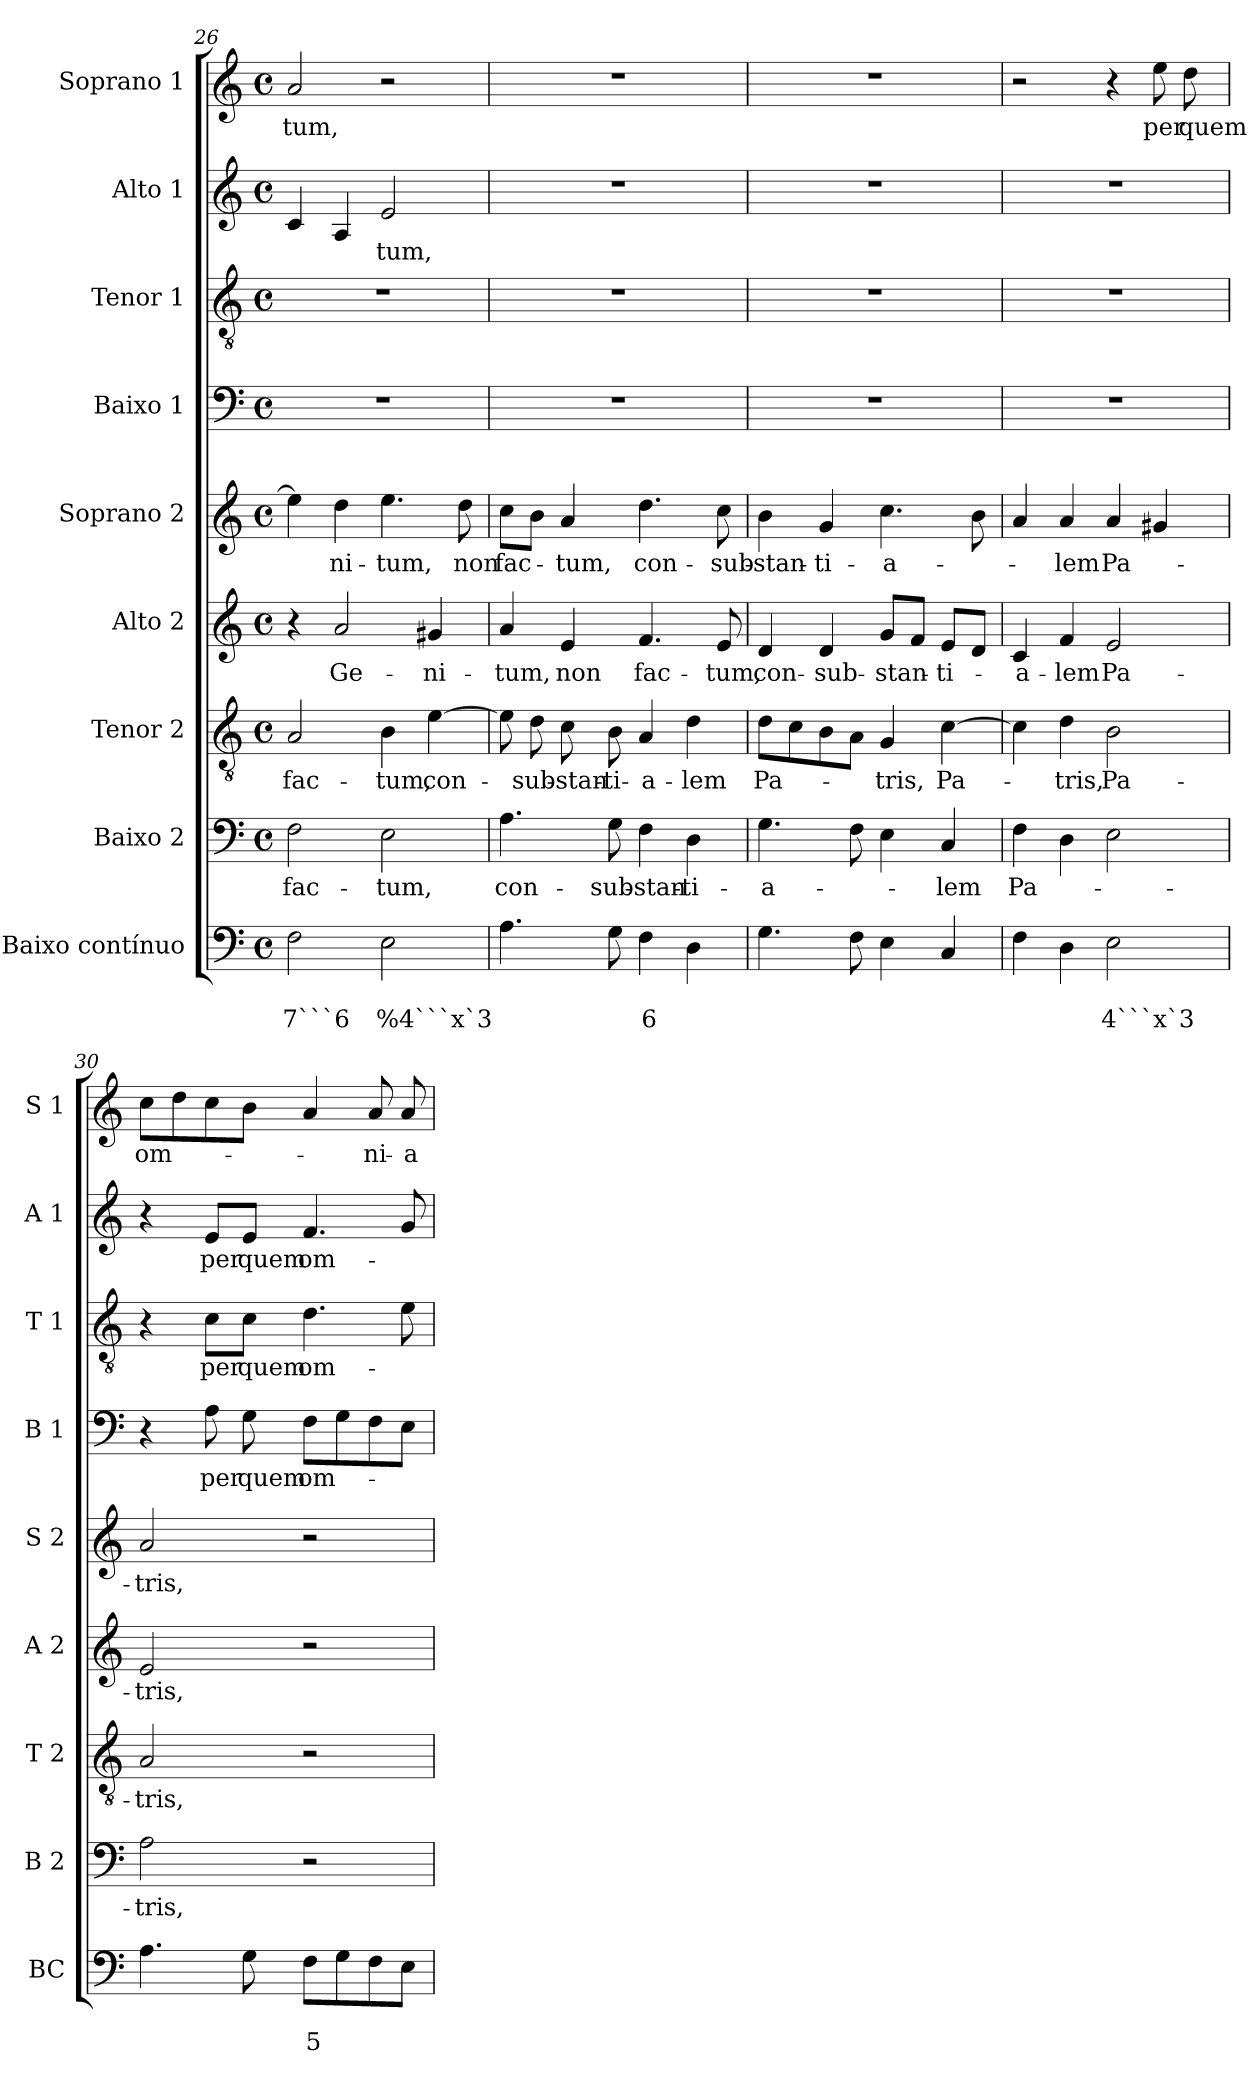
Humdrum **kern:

**kern	**text	**text	**kern	**text	**kern	**text	**kern	**text	**kern	**text	**kern	**text	**kern	**text	**kern	**text	**kern	**text
*part9	*part9	*part9	*part8	*part8	*part7	*part7	*part6	*part6	*part5	*part5	*part4	*part4	*part3	*part3	*part2	*part2	*part1	*part1
*staff9	*staff9	*staff9	*staff8	*staff8	*staff7	*staff7	*staff6	*staff6	*staff5	*staff5	*staff4	*staff4	*staff3	*staff3	*staff2	*staff2	*staff1	*staff1
*I"Baixo contínuo	*	*	*I"Baixo 2	*	*I"Tenor 2	*	*I"Alto 2	*	*I"Soprano 2	*	*I"Baixo 1	*	*I"Tenor 1	*	*I"Alto 1	*	*I"Soprano 1	*
*I'BC	*	*	*I'B 2	*	*I'T 2	*	*I'A 2	*	*I'S 2	*	*I'B 1	*	*I'T 1	*	*I'A 1	*	*I'S 1	*
*clefF4	*	*	*clefF4	*	*clefGv2	*	*clefG2	*	*clefG2	*	*clefF4	*	*clefGv2	*	*clefG2	*	*clefG2	*
*k[]	*	*	*k[]	*	*k[]	*	*k[]	*	*k[]	*	*k[]	*	*k[]	*	*k[]	*	*k[]	*
*C:	*	*	*C:	*	*C:	*	*C:	*	*C:	*	*C:	*	*C:	*	*C:	*	*C:	*
*M4/4	*	*	*M4/4	*	*M4/4	*	*M4/4	*	*M4/4	*	*M4/4	*	*M4/4	*	*M4/4	*	*M4/4	*
*met(c)	*	*	*met(c)	*	*met(c)	*	*met(c)	*	*met(c)	*	*met(c)	*	*met(c)	*	*met(c)	*	*met(c)	*
=26	=26	=26	=26	=26	=26	=26	=26	=26	=26	=26	=26	=26	=26	=26	=26	=26	=26	=26
!	!	!LO:LY:b	!	!LO:LY:b	!	!LO:LY:b	!	!	!	!	!	!	!	!	!	!	!	!LO:LY:b
2F\	.	7```6	2F\	fac-	2A/	fac-	4r	.	4ee\]	.	1r	.	1r	.	4c/	.	2a/	-tum,
!	!	!	!	!	!	!	!	!LO:LY:b	!	!LO:LY:b	!	!	!	!	!	!	!	!
.	.	.	.	.	.	.	2a/	Ge-	4dd\	-ni-	.	.	.	.	4A/	.	.	.
!	!	!LO:LY:b	!	!LO:LY:b	!	!LO:LY:b	!	!	!	!LO:LY:b	!	!	!	!	!	!LO:LY:b	!	!
2E\	.	%4```x`3	2E\	-tum,	4B\	-tum,	.	.	4.ee\	-tum,	.	.	.	.	2e/	-tum,	2r	.
!	!	!	!	!	!	!LO:LY:b	!	!LO:LY:b	!	!	!	!	!	!	!	!	!	!
.	.	.	.	.	[4e\	con-	4g#X/	-ni-	.	.	.	.	.	.	.	.	.	.
!	!	!	!	!	!	!	!	!	!	!LO:LY:b	!	!	!	!	!	!	!	!
.	.	.	.	.	.	.	.	.	8dd\	non	.	.	.	.	.	.	.	.
=27	=27	=27	=27	=27	=27	=27	=27	=27	=27	=27	=27	=27	=27	=27	=27	=27	=27	=27
!	!	!	!	!LO:LY:b	!	!	!	!LO:LY:b	!	!LO:LY:b	!	!	!	!	!	!	!	!
4.A\	.	.	4.A\	con-	8e\]	.	4a/	-tum,	8cc\L	fac-	1r	.	1r	.	1r	.	1r	.
!	!	!	!	!	!	!LO:LY:b	!	!	!	!	!	!	!	!	!	!	!	!
.	.	.	.	.	8d\	-sub-	.	.	8b\J	.	.	.	.	.	.	.	.	.
!	!	!	!	!	!	!LO:LY:b	!	!LO:LY:b	!	!LO:LY:b	!	!	!	!	!	!	!	!
.	.	.	.	.	8c\	-stan-	4e/	non	4a/	-tum,	.	.	.	.	.	.	.	.
!	!	!	!	!LO:LY:b	!	!LO:LY:b	!	!	!	!	!	!	!	!	!	!	!	!
8G\	.	.	8G\	-sub-	8B\	-ti-	.	.	.	.	.	.	.	.	.	.	.	.
!	!	!LO:LY:b	!	!LO:LY:b	!	!LO:LY:b	!	!LO:LY:b	!	!LO:LY:b	!	!	!	!	!	!	!	!
4F\	.	6	4F\	-stan-	4A/	-a-	4.f/	fac-	4.dd\	con-	.	.	.	.	.	.	.	.
!	!	!	!	!LO:LY:b	!	!LO:LY:b	!	!	!	!	!	!	!	!	!	!	!	!
4D\	.	.	4D\	-ti-	4d\	-lem	.	.	.	.	.	.	.	.	.	.	.	.
!	!	!	!	!	!	!	!	!LO:LY:b	!	!LO:LY:b	!	!	!	!	!	!	!	!
.	.	.	.	.	.	.	8e/	-tum,	8cc\	-sub-	.	.	.	.	.	.	.	.
!!LO:PB:g=z
=28	=28	=28	=28	=28	=28	=28	=28	=28	=28	=28	=28	=28	=28	=28	=28	=28	=28	=28
!	!	!	!	!LO:LY:b	!	!LO:LY:b	!	!LO:LY:b	!	!LO:LY:b	!	!	!	!	!	!	!	!
4.G\	.	.	4.G\	-a-	8d\L	Pa-	4d/	con-	4b\	-stan-	1r	.	1r	.	1r	.	1r	.
.	.	.	.	.	8c\	.	.	.	.	.	.	.	.	.	.	.	.	.
!	!	!	!	!	!	!	!	!LO:LY:b	!	!LO:LY:b	!	!	!	!	!	!	!	!
.	.	.	.	.	8B\	.	4d/	-sub-	4g/	-ti-	.	.	.	.	.	.	.	.
8F\	.	.	8F\	.	8A\J	.	.	.	.	.	.	.	.	.	.	.	.	.
!	!	!	!	!	!	!LO:LY:b	!	!LO:LY:b	!	!LO:LY:b	!	!	!	!	!	!	!	!
4E\	.	.	4E\	.	4G/	-tris,	8g/L	-stan-	4.cc\	-a-	.	.	.	.	.	.	.	.
.	.	.	.	.	.	.	8f/J	.	.	.	.	.	.	.	.	.	.	.
!	!	!	!	!LO:LY:b	!	!LO:LY:b	!	!LO:LY:b	!	!	!	!	!	!	!	!	!	!
4C/	.	.	4C/	-lem	[4c\	Pa-	8e/L	-ti-	.	.	.	.	.	.	.	.	.	.
.	.	.	.	.	.	.	8d/J	.	8b\	.	.	.	.	.	.	.	.	.
=29	=29	=29	=29	=29	=29	=29	=29	=29	=29	=29	=29	=29	=29	=29	=29	=29	=29	=29
!	!	!	!	!LO:LY:b	!	!	!	!LO:LY:b	!	!	!	!	!	!	!	!	!	!
4F\	.	.	4F\	Pa-	4c\]	.	4c/	-a-	4a/	.	1r	.	1r	.	1r	.	2r	.
!	!	!	!	!	!	!LO:LY:b	!	!LO:LY:b	!	!LO:LY:b	!	!	!	!	!	!	!	!
4D\	.	.	4D\	.	4d\	-tris,	4f/	-lem	4a/	-lem	.	.	.	.	.	.	.	.
!	!	!LO:LY:b	!	!	!	!LO:LY:b	!	!LO:LY:b	!	!LO:LY:b	!	!	!	!	!	!	!	!
2E\	.	4```x`3	2E\	.	2B\	Pa-	2e/	Pa-	4a/	Pa-	.	.	.	.	.	.	4r	.
!	!	!	!	!	!	!	!	!	!	!	!	!	!	!	!	!	!	!LO:LY:b
.	.	.	.	.	.	.	.	.	4g#X/	.	.	.	.	.	.	.	8ee\	per
!	!	!	!	!	!	!	!	!	!	!	!	!	!	!	!	!	!	!LO:LY:b
.	.	.	.	.	.	.	.	.	.	.	.	.	.	.	.	.	8dd\	quem
=30	=30	=30	=30	=30	=30	=30	=30	=30	=30	=30	=30	=30	=30	=30	=30	=30	=30	=30
!	!	!	!	!LO:LY:b	!	!LO:LY:b	!	!LO:LY:b	!	!LO:LY:b	!	!	!	!	!	!	!	!LO:LY:b
4.A\	.	.	2A\	-tris,	2A/	-tris,	2e/	-tris,	2a/	-tris,	4r	.	4r	.	4r	.	8cc\L	om-
.	.	.	.	.	.	.	.	.	.	.	.	.	.	.	.	.	8dd\	.
!	!	!	!	!	!	!	!	!	!	!	!	!LO:LY:b	!	!LO:LY:b	!	!LO:LY:b	!	!
.	.	.	.	.	.	.	.	.	.	.	8A\	per	8c\L	per	8e/L	per	8cc\	.
!	!	!	!	!	!	!	!	!	!	!	!	!LO:LY:b	!	!LO:LY:b	!	!LO:LY:b	!	!
8G\	.	.	.	.	.	.	.	.	.	.	8G\	quem	8c\J	quem	8e/J	quem	8b\J	.
!	!	!LO:LY:b	!	!	!	!	!	!	!	!	!	!LO:LY:b	!	!LO:LY:b	!	!LO:LY:b	!	!
8F\L	.	5	2r	.	2r	.	2r	.	2r	.	8F\L	om-	4.d\	om-	4.f/	om-	4a/	.
8G\	.	.	.	.	.	.	.	.	.	.	8G\	.	.	.	.	.	.	.
!	!	!	!	!	!	!	!	!	!	!	!	!	!	!	!	!	!	!LO:LY:b
8F\	.	.	.	.	.	.	.	.	.	.	8F\	.	.	.	.	.	8a/	-ni-
!	!	!	!	!	!	!	!	!	!	!	!	!	!	!	!	!	!	!LO:LY:b
8E\J	.	.	.	.	.	.	.	.	.	.	8E\J	.	8e\	.	8g/	.	8a/	-a
=	=	=	=	=	=	=	=	=	=	=	=	=	=	=	=	=	=	=
*-	*-	*-	*-	*-	*-	*-	*-	*-	*-	*-	*-	*-	*-	*-	*-	*-	*-	*-
